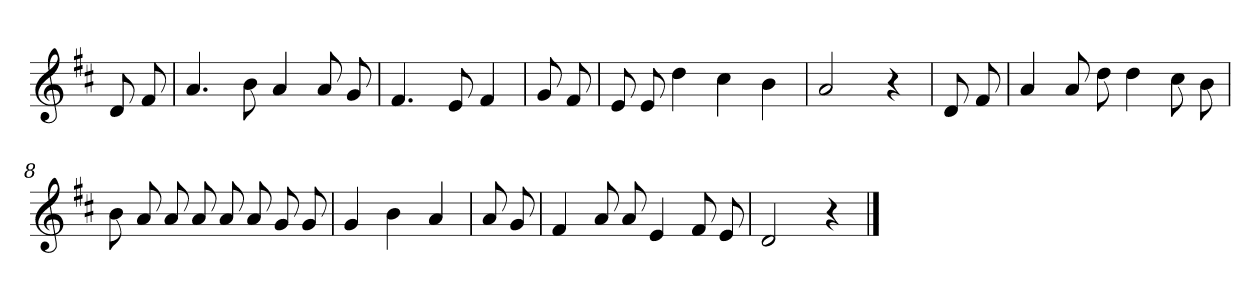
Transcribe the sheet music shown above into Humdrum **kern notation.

**kern
*part1
*staff1
*clefG2
*k[f#c#]
*D:
=
8d
8f#
=1
4.a
8b
4a
8a
8g
=2
4.f#
8e
4f#
=3
8g
8f#
=4
8e
8e
4dd
4cc#
4b
=5
2a
4r
=6
8d
8f#
=7
4a
8a
8dd
4dd
8cc#
8b
=8
8b
8a
8a
8a
8a
8a
8g
8g
=9
4g
4b
4a
=10
8a
8g
=11
4f#
8a
8a
4e
8f#
8e
=12
2d
4r
==
*-
